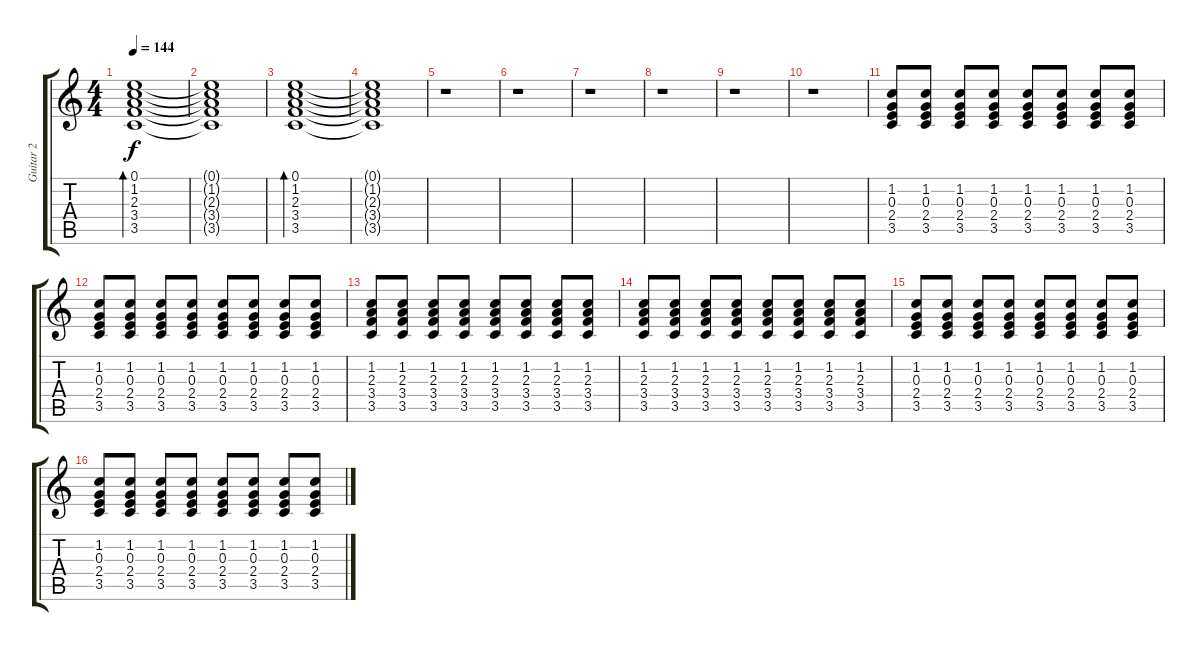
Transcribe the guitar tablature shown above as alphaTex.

\track ("Guitar 2" "Guitar 2") {instrument electricguitarmuted}
\staff {score tabs}
\tuning (E4 B3 G3 D3 A2 E2) {hide}
\ts (4 4)
\tempo 144
\clef g2
\ks c
(0.1{t} 1.2 2.3 3.4 3.5).1{bd 240 dy f} |
(0.1{t} 1.2{t} 2.3{t} 3.4{t} 3.5{t}).1 |
(0.1 1.2 2.3 3.4 3.5).1{bd 240} |
(0.1{t} 1.2{t} 2.3{t} 3.4{t} 3.5{t}).1 |
r.1 |
r.1 |
r.1 |
r.1 |
r.1 |
r.1 |
(1.2 0.3 2.4 3.5).8 (1.2 0.3 2.4 3.5).8 (1.2 0.3 2.4 3.5).8 (1.2 0.3 2.4 3.5).8 (1.2 0.3 2.4 3.5).8 (1.2 0.3 2.4 3.5).8 (1.2 0.3 2.4 3.5).8 (1.2 0.3 2.4 3.5).8 |
(1.2 0.3 2.4 3.5).8 (1.2 0.3 2.4 3.5).8 (1.2 0.3 2.4 3.5).8 (1.2 0.3 2.4 3.5).8 (1.2 0.3 2.4 3.5).8 (1.2 0.3 2.4 3.5).8 (1.2 0.3 2.4 3.5).8 (1.2 0.3 2.4 3.5).8 |
(1.2 2.3 3.4 3.5).8 (1.2 2.3 3.4 3.5).8 (1.2 2.3 3.4 3.5).8 (1.2 2.3 3.4 3.5).8 (1.2 2.3 3.4 3.5).8 (1.2 2.3 3.4 3.5).8 (1.2 2.3 3.4 3.5).8 (1.2 2.3 3.4 3.5).8 |
(1.2 2.3 3.4 3.5).8 (1.2 2.3 3.4 3.5).8 (1.2 2.3 3.4 3.5).8 (1.2 2.3 3.4 3.5).8 (1.2 2.3 3.4 3.5).8 (1.2 2.3 3.4 3.5).8 (1.2 2.3 3.4 3.5).8 (1.2 2.3 3.4 3.5).8 |
(1.2 0.3 2.4 3.5).8 (1.2 0.3 2.4 3.5).8 (1.2 0.3 2.4 3.5).8 (1.2 0.3 2.4 3.5).8 (1.2 0.3 2.4 3.5).8 (1.2 0.3 2.4 3.5).8 (1.2 0.3 2.4 3.5).8 (1.2 0.3 2.4 3.5).8 |
(1.2 0.3 2.4 3.5).8 (1.2 0.3 2.4 3.5).8 (1.2 0.3 2.4 3.5).8 (1.2 0.3 2.4 3.5).8 (1.2 0.3 2.4 3.5).8 (1.2 0.3 2.4 3.5).8 (1.2 0.3 2.4 3.5).8 (1.2 0.3 2.4 3.5).8
